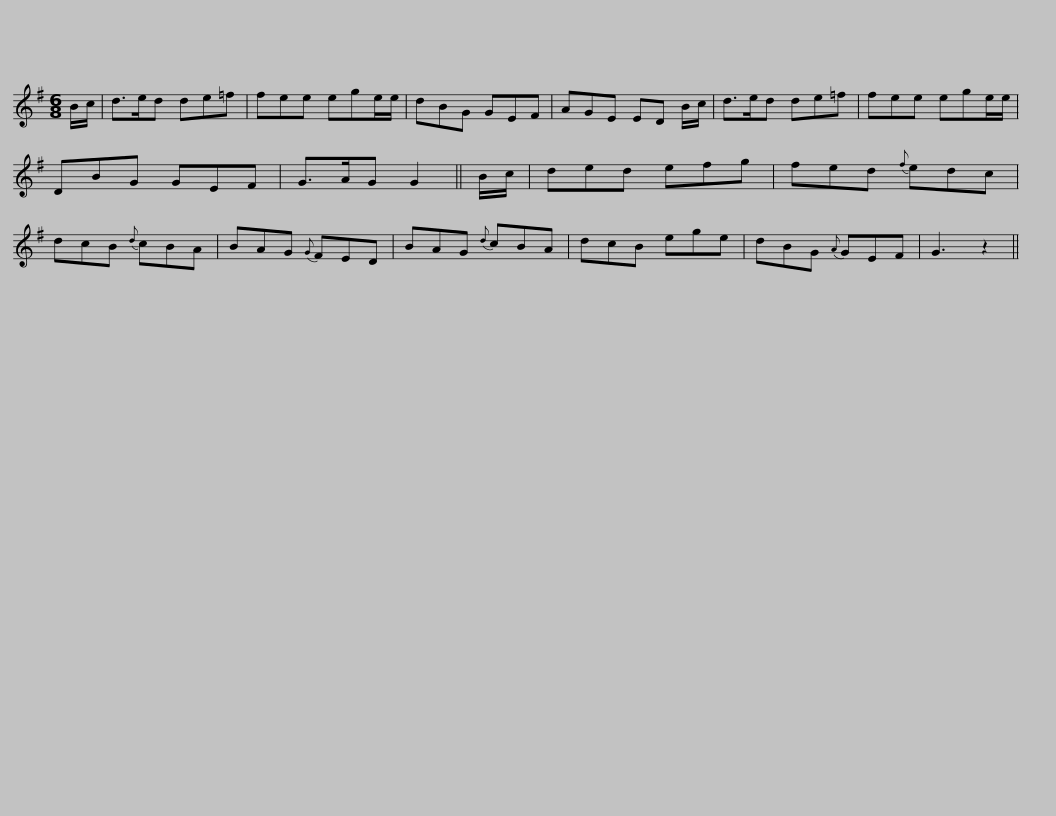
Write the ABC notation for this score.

X:1
L:1/8
M:6/8
I:linebreak $
K:G
V:1 treble
V:1
 B/c/ | d>ed de=f | fee ege/e/ | dBG GEF | AGE ED B/c/ | %5
 d>ed de=f | fee ege/e/ |$ DBG GEF | G>AG G2 || B/c/ | %10
 ded efg | fed{f} edc | dcB{d} cBA | BAG{G} FED |$ BAG{d} cBA | %15
 dcB ege | dBG{A} GEF | G3 z2 || %18
